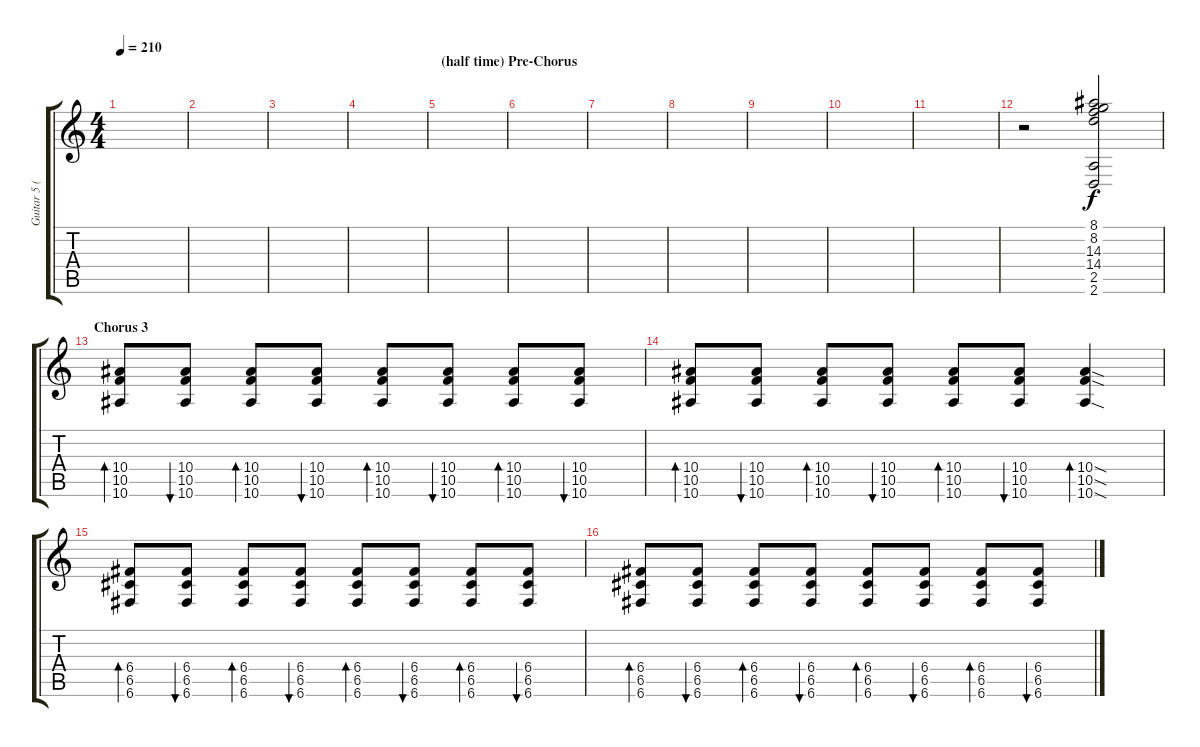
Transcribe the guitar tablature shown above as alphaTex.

\track ("Guitar 5 (distortion)" "Guitar 5 (") {instrument distortionguitar}
\staff {score tabs}
\tuning (D4 A3 F3 C3 G2 C2) {hide}
\ts (4 4)
\tempo 210
\clef g2
\ks c
|
|
|
|
\section ("" "(half time) Pre-Chorus")
|
|
|
|
|
|
|
r.2 (8.1 8.2 14.3 14.4 2.5 2.6).2{instrument reversecymbal} |
\section ("" "Chorus 3")
(10.4 10.5 10.6).8{bd 60 volume 13} (10.4 10.5 10.6).8{bu 60} (10.4 10.5 10.6).8{bd 60} (10.4 10.5 10.6).8{bu 60} (10.4 10.5 10.6).8{bd 60} (10.4 10.5 10.6).8{bu 60} (10.4 10.5 10.6).8{bd 60} (10.4 10.5 10.6).8{bu 60} |
(10.4 10.5 10.6).8{bd 60} (10.4 10.5 10.6).8{bu 60} (10.4 10.5 10.6).8{bd 60} (10.4 10.5 10.6).8{bu 60} (10.4 10.5 10.6).8{bd 60} (10.4 10.5 10.6).8{bu 60} (10.4{sod} 10.5{sod} 10.6{sod}).4{bd 60} |
(6.4 6.5 6.6).8{bd 60} (6.4 6.5 6.6).8{bu 60} (6.4 6.5 6.6).8{bd 60} (6.4 6.5 6.6).8{bu 60} (6.4 6.5 6.6).8{bd 60} (6.4 6.5 6.6).8{bu 60} (6.4 6.5 6.6).8{bd 60} (6.4 6.5 6.6).8{bu 60} |
(6.4 6.5 6.6).8{bd 60} (6.4 6.5 6.6).8{bu 60} (6.4 6.5 6.6).8{bd 60} (6.4 6.5 6.6).8{bu 60} (6.4 6.5 6.6).8{bd 60} (6.4 6.5 6.6).8{bu 60} (6.4 6.5 6.6).8{bd 60} (6.4 6.5 6.6).8{bu 60}
